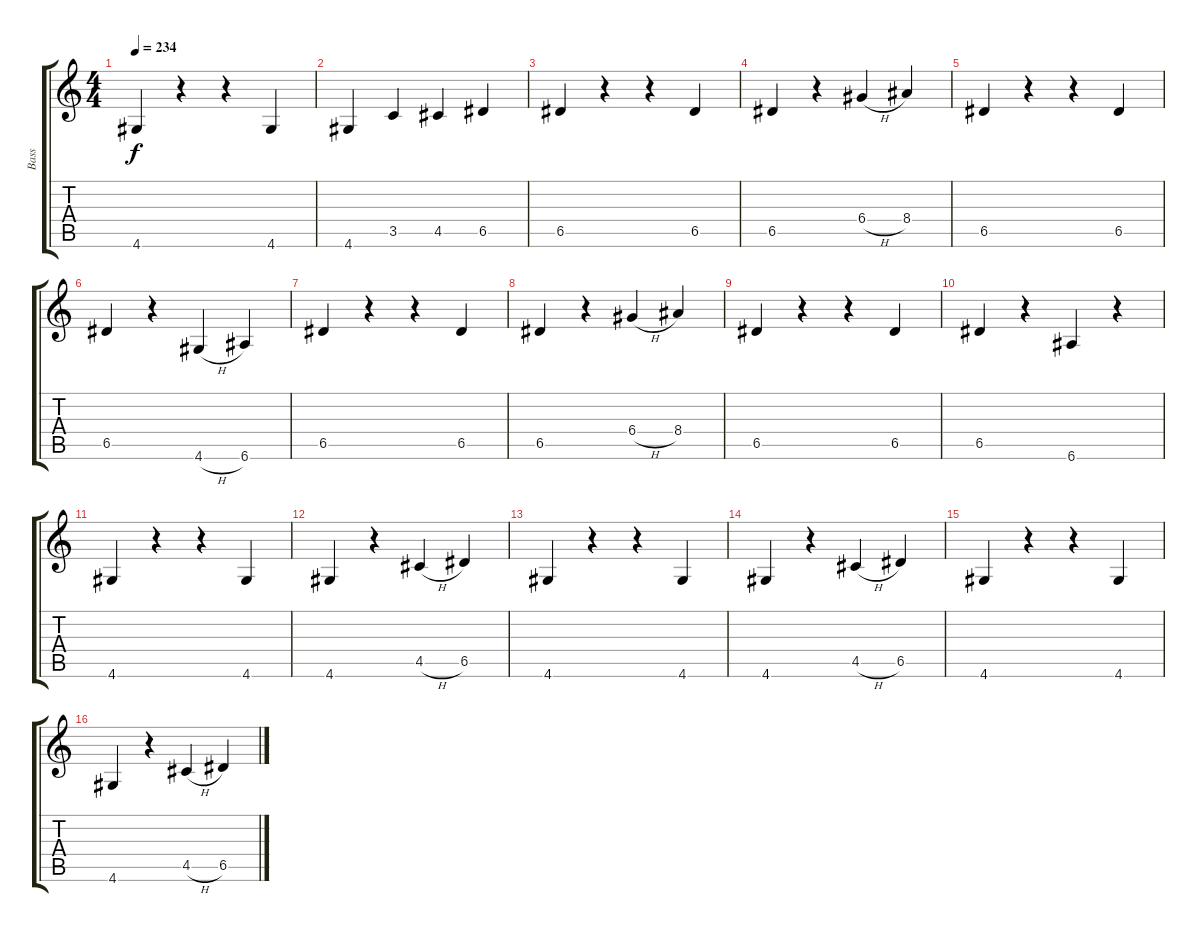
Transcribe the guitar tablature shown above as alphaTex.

\track ("Bass" "Bass") {instrument fretlessbass}
\staff {score tabs}
\tuning (E4 B3 G3 D3 A2 E2) {hide}
\ts (4 4)
\tempo 234
\clef g2
\ks c
4.6.4{dy f} r.4 r.4 4.6.4 |
4.6.4 3.5.4 4.5.4 6.5.4 |
6.5.4 r.4 r.4 6.5.4 |
6.5.4 r.4 6.4{h}.4 8.4.4 |
6.5.4 r.4 r.4 6.5.4 |
6.5.4 r.4 4.6{h}.4 6.6.4 |
6.5.4 r.4 r.4 6.5.4 |
6.5.4 r.4 6.4{h}.4 8.4.4 |
6.5.4 r.4 r.4 6.5.4 |
6.5.4 r.4 6.6.4 r.4 |
4.6.4 r.4 r.4 4.6.4 |
4.6.4 r.4 4.5{h}.4 6.5.4 |
4.6.4 r.4 r.4 4.6.4 |
4.6.4 r.4 4.5{h}.4 6.5.4 |
4.6.4 r.4 r.4 4.6.4 |
4.6.4 r.4 4.5{h}.4 6.5.4
